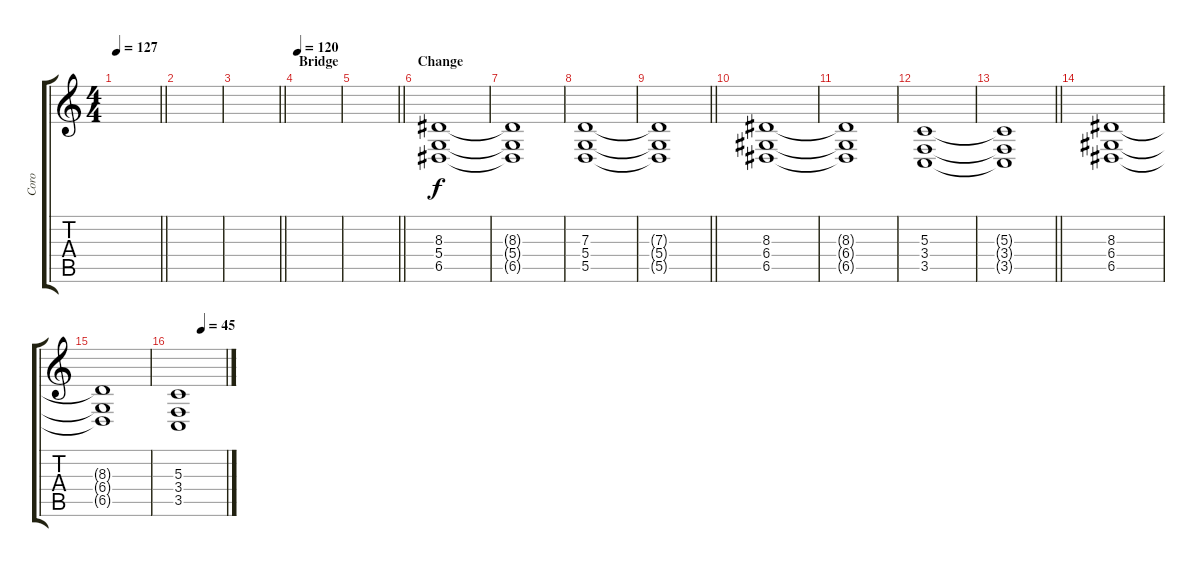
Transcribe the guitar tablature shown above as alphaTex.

\track ("Coro" "Coro") {instrument fx7echoes}
\staff {score tabs}
\tuning (E4 B3 G3 D3 A2 E2) {hide}
\ts (4 4)
\tempo 127
\clef g2
\barLineRight lightlight
\ks c
|
|
\barLineRight lightlight
|
\section ("" "Bridge")
\tempo 120
|
\barLineRight lightlight
|
\section ("" "Change")
(8.3 5.4 6.5).1 |
(8.3{t} 5.4{t} 6.5{t}).1 |
(7.3 5.4 5.5).1 |
\barLineRight lightlight
(7.3{t} 5.4{t} 5.5{t}).1 |
(8.3 6.4 6.5).1 |
(8.3{t} 6.4{t} 6.5{t}).1 |
(5.3 3.4 3.5).1 |
\barLineRight lightlight
(5.3{t} 3.4{t} 3.5{t}).1 |
(8.3 6.4 6.5).1 |
(8.3{t} 6.4{t} 6.5{t}).1 |
\tempo (45 0.5)
(5.3 3.4 3.5).1
